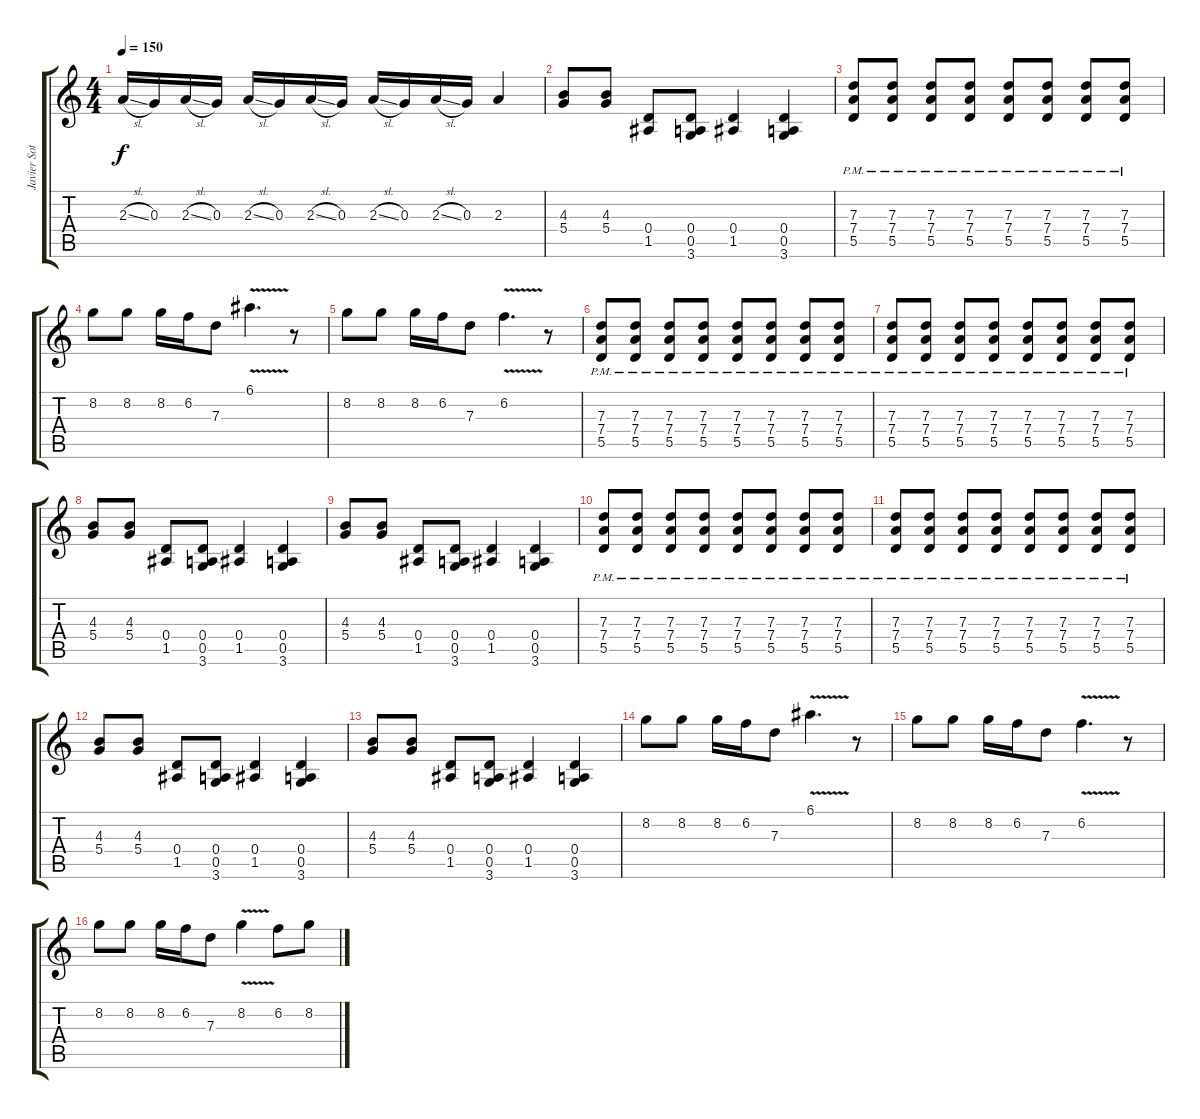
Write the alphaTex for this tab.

\track ("Javier Soto - Guitarra solista" "Javier Sot") {instrument distortionguitar}
\staff {score tabs}
\tuning (E4 B3 G3 D3 A2 E2) {hide}
\ts (4 4)
\tempo 150
\clef g2
\ks c
2.3{sl}.16{dy f} 0.3.16 2.3{sl}.16 0.3.16 2.3{sl}.16 0.3.16 2.3{sl}.16 0.3.16 2.3{sl}.16 0.3.16 2.3{sl}.16 0.3.16 2.3.4 |
(4.3 5.4).8 (4.3 5.4).8 (0.4 1.5).8 (0.4 0.5 3.6).8 (0.4 1.5).4 (0.4 0.5 3.6).4 |
(7.3{pm} 7.4{pm} 5.5{pm}).8 (7.3{pm} 7.4{pm} 5.5{pm}).8 (7.3{pm} 7.4{pm} 5.5{pm}).8 (7.3{pm} 7.4{pm} 5.5{pm}).8 (7.3{pm} 7.4{pm} 5.5{pm}).8 (7.3{pm} 7.4{pm} 5.5{pm}).8 (7.3{pm} 7.4{pm} 5.5{pm}).8 (7.3{pm} 7.4{pm} 5.5{pm}).8 |
8.2.8 8.2.8 8.2.16 6.2.16 7.3.8 6.1{v}.4{d} r.8 |
8.2.8 8.2.8 8.2.16 6.2.16 7.3.8 6.2{v}.4{d} r.8 |
(7.3{pm} 7.4{pm} 5.5{pm}).8 (7.3{pm} 7.4{pm} 5.5{pm}).8 (7.3{pm} 7.4{pm} 5.5{pm}).8 (7.3{pm} 7.4{pm} 5.5{pm}).8 (7.3{pm} 7.4{pm} 5.5{pm}).8 (7.3{pm} 7.4{pm} 5.5{pm}).8 (7.3{pm} 7.4{pm} 5.5{pm}).8 (7.3{pm} 7.4{pm} 5.5{pm}).8 |
(7.3{pm} 7.4{pm} 5.5{pm}).8 (7.3{pm} 7.4{pm} 5.5{pm}).8 (7.3{pm} 7.4{pm} 5.5{pm}).8 (7.3{pm} 7.4{pm} 5.5{pm}).8 (7.3{pm} 7.4{pm} 5.5{pm}).8 (7.3{pm} 7.4{pm} 5.5{pm}).8 (7.3{pm} 7.4{pm} 5.5{pm}).8 (7.3{pm} 7.4{pm} 5.5{pm}).8 |
(4.3 5.4).8 (4.3 5.4).8 (0.4 1.5).8 (0.4 0.5 3.6).8 (0.4 1.5).4 (0.4 0.5 3.6).4 |
(4.3 5.4).8 (4.3 5.4).8 (0.4 1.5).8 (0.4 0.5 3.6).8 (0.4 1.5).4 (0.4 0.5 3.6).4 |
(7.3{pm} 7.4{pm} 5.5{pm}).8 (7.3{pm} 7.4{pm} 5.5{pm}).8 (7.3{pm} 7.4{pm} 5.5{pm}).8 (7.3{pm} 7.4{pm} 5.5{pm}).8 (7.3{pm} 7.4{pm} 5.5{pm}).8 (7.3{pm} 7.4{pm} 5.5{pm}).8 (7.3{pm} 7.4{pm} 5.5{pm}).8 (7.3{pm} 7.4{pm} 5.5{pm}).8 |
(7.3{pm} 7.4{pm} 5.5{pm}).8 (7.3{pm} 7.4{pm} 5.5{pm}).8 (7.3{pm} 7.4{pm} 5.5{pm}).8 (7.3{pm} 7.4{pm} 5.5{pm}).8 (7.3{pm} 7.4{pm} 5.5{pm}).8 (7.3{pm} 7.4{pm} 5.5{pm}).8 (7.3{pm} 7.4{pm} 5.5{pm}).8 (7.3{pm} 7.4{pm} 5.5{pm}).8 |
(4.3 5.4).8 (4.3 5.4).8 (0.4 1.5).8 (0.4 0.5 3.6).8 (0.4 1.5).4 (0.4 0.5 3.6).4 |
(4.3 5.4).8 (4.3 5.4).8 (0.4 1.5).8 (0.4 0.5 3.6).8 (0.4 1.5).4 (0.4 0.5 3.6).4 |
8.2.8 8.2.8 8.2.16 6.2.16 7.3.8 6.1{v}.4{d} r.8 |
8.2.8 8.2.8 8.2.16 6.2.16 7.3.8 6.2{v}.4{d} r.8 |
8.2.8 8.2.8 8.2.16 6.2.16 7.3.8 8.2{v}.4 6.2.8 8.2.8
